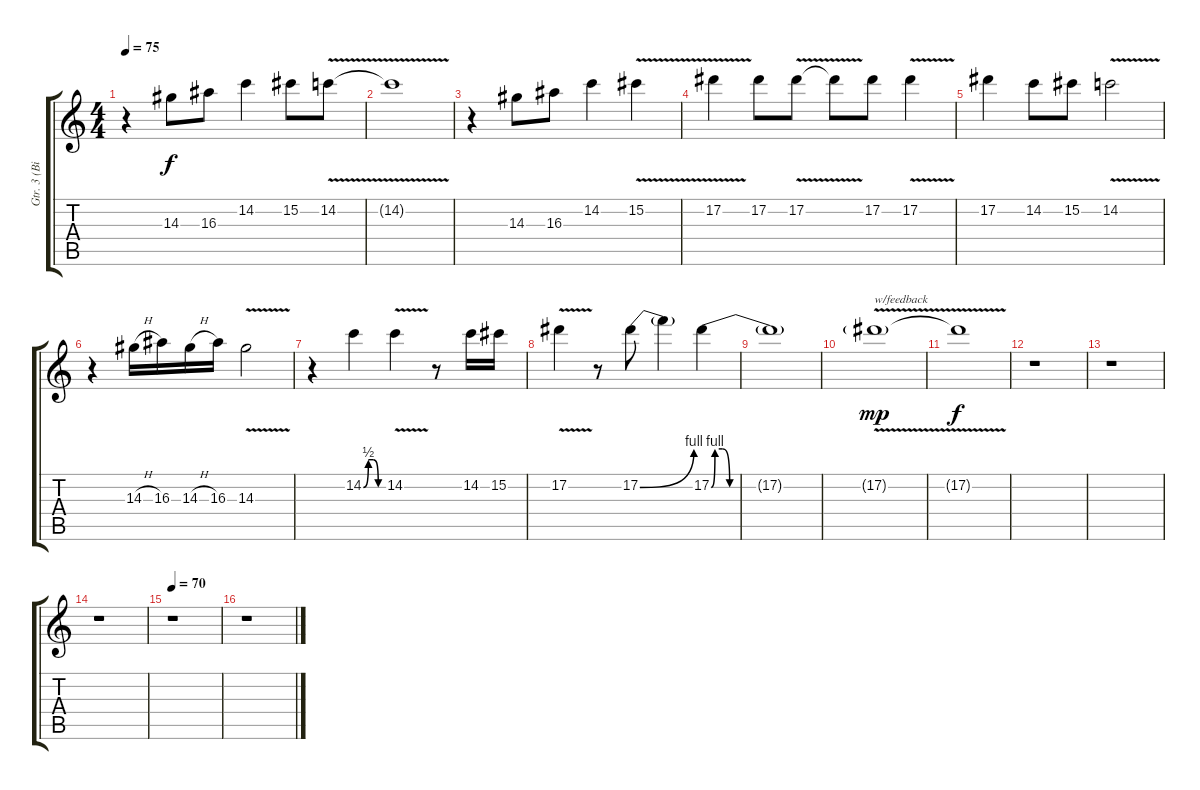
\track ("Gtr. 3 (Billy" "Gtr. 3 (Bi") {instrument overdrivenguitar}
\staff {score tabs}
\tuning (Eb4 Bb3 Gb3 Db3 Ab2 Eb2) {hide}
\ts (4 4)
\tempo 75
\clef g2
\ks c
r.4{dy f} 14.3.8 16.3.8 14.2.4 15.2.8 14.2{v}.8 |
14.2{t}.1 |
r.4 14.3.8 16.3.8 14.2.4 15.2{v}.4 |
17.2{v}.4 17.2.8 17.2{v}.8 17.2{t}.8 17.2.8 17.2{v}.4 |
17.2.4 14.2.8 15.2.8 14.2{v}.2 |
r.4 14.3{h}.16 16.3.16 14.3{h}.16 16.3.16 14.3{v}.2 |
r.4 14.2{be (custom 0 0 15 2 30 2 45 0 60 0)}.4 14.2{v}.4 r.8 14.2.16 15.2.16 |
17.2{v}.4 r.8 17.2{be (bend 0 0 60 4)}.8 17.2{t}.4 17.2{be (custom 0 0 2 4 6 4 10 0 15 0 45 0 60 0)}.4 |
17.2{t}.1 |
17.2{v g}.1{txt "w/feedback" dy mp} |
17.2{t}.1{dy f} |
r.1 |
r.1 |
r.1 |
\tempo 70
r.1 |
r.1
